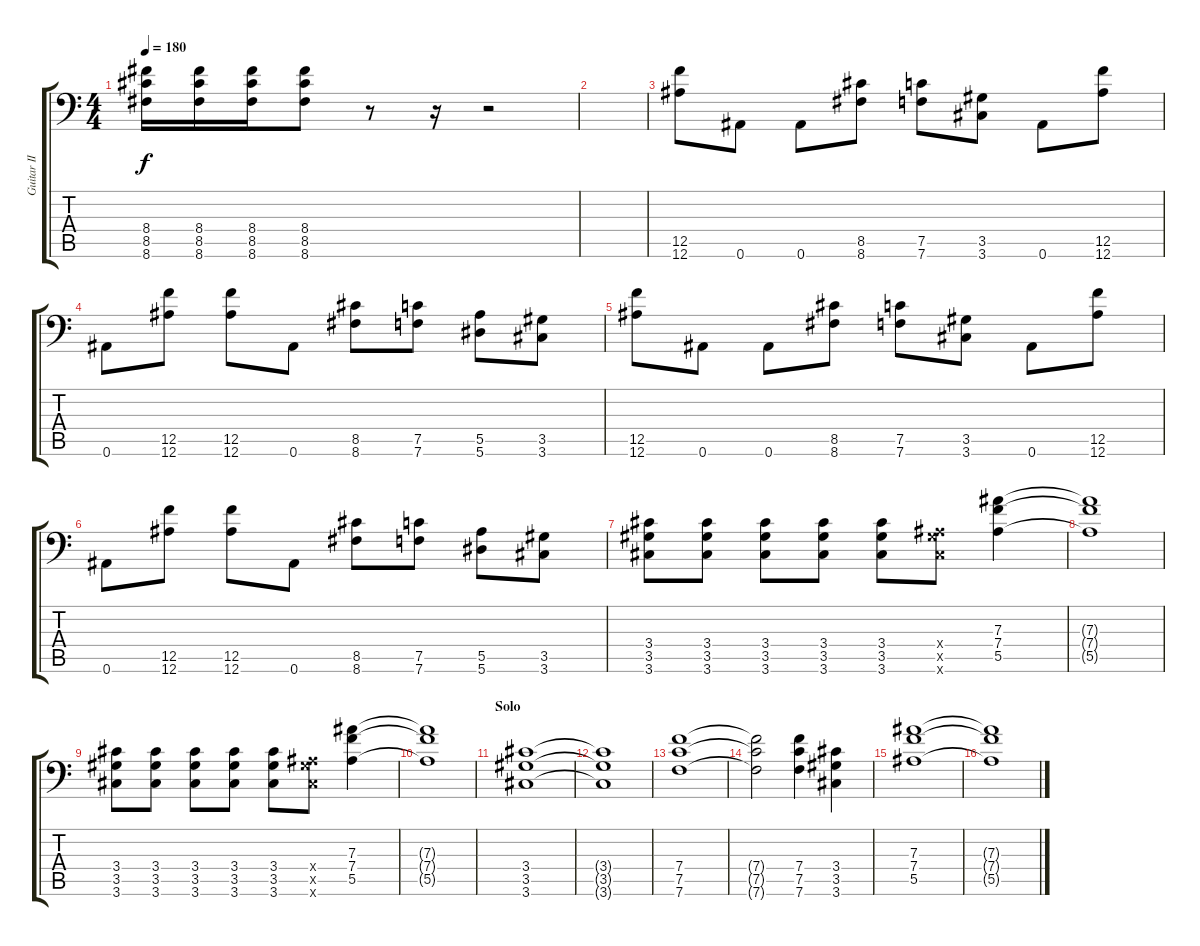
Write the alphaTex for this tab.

\track ("Guitar II" "Guitar II") {instrument distortionguitar}
\staff {score tabs}
\tuning (C4 G3 Eb3 Bb2 F2 Bb1) {hide}
\ts (4 4)
\tempo 180
\clef f4
\ks c
(8.4 8.5 8.6).16{dy f} (8.4 8.5 8.6).16 (8.4 8.5 8.6).16 (8.4 8.5 8.6).8 r.8 r.16 r.2 |
|
(12.5 12.6).8 0.6.8 0.6.8 (8.5 8.6).8 (7.5 7.6).8 (3.5 3.6).8 0.6.8 (12.5 12.6).8 |
0.6.8 (12.5 12.6).8 (12.5 12.6).8 0.6.8 (8.5 8.6).8 (7.5 7.6).8 (5.5 5.6).8 (3.5 3.6).8 |
(12.5 12.6).8 0.6.8 0.6.8 (8.5 8.6).8 (7.5 7.6).8 (3.5 3.6).8 0.6.8 (12.5 12.6).8 |
0.6.8 (12.5 12.6).8 (12.5 12.6).8 0.6.8 (8.5 8.6).8 (7.5 7.6).8 (5.5 5.6).8 (3.5 3.6).8 |
(3.4 3.5 3.6).8 (3.4 3.5 3.6).8 (3.4 3.5 3.6).8 (3.4 3.5 3.6).8 (3.4 3.5 3.6).8 (0.4{x} 3.5{x} 3.6{x}).8 (7.3 7.4 5.5).4 |
(7.3{t} 7.4{t} 5.5{t}).1 |
(3.4 3.5 3.6).8 (3.4 3.5 3.6).8 (3.4 3.5 3.6).8 (3.4 3.5 3.6).8 (3.4 3.5 3.6).8 (0.4{x} 3.5{x} 3.6{x}).8 (7.3 7.4 5.5).4 |
(7.3{t} 7.4{t} 5.5{t}).1 |
\section ("" "Solo")
(3.4 3.5 3.6).1 |
(3.4{t} 3.5{t} 3.6{t}).1 |
(7.4 7.5 7.6).1 |
(7.4{t} 7.5{t} 7.6{t}).2 (7.4 7.5 7.6).4 (3.4 3.5 3.6).4 |
(7.3 7.4 5.5).1 |
(7.3{t} 7.4{t} 5.5{t}).1
